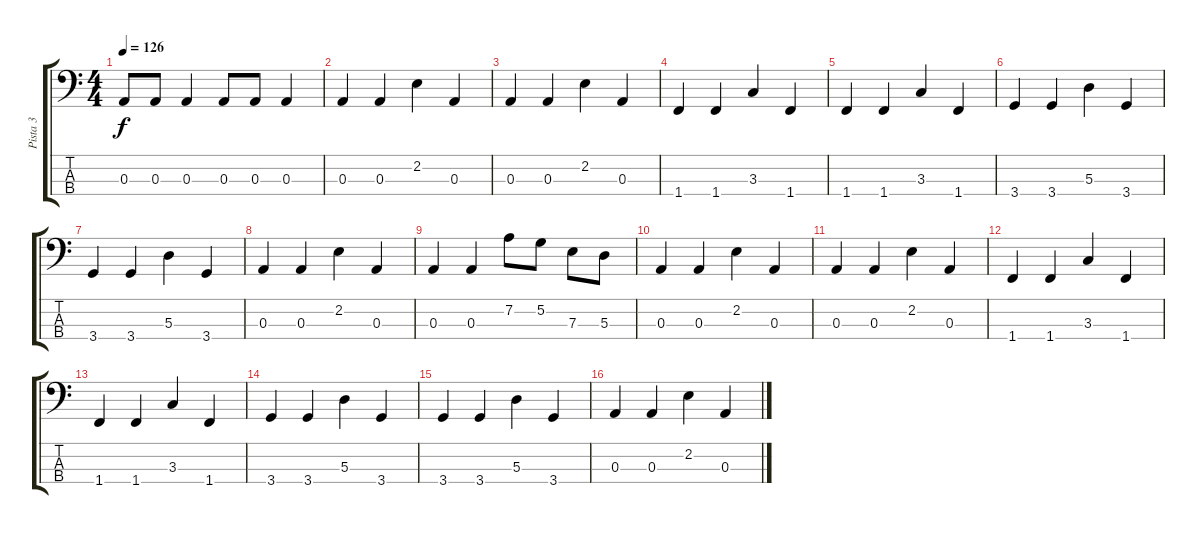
\track ("Pista 3" "Pista 3") {instrument electricbassfinger}
\staff {score tabs}
\tuning (G2 D2 A1 E1) {hide}
\ts (4 4)
\tempo 126
\clef f4
\ks c
0.3.8{dy f} 0.3.8 0.3.4 0.3.8 0.3.8 0.3.4 |
0.3.4 0.3.4 2.2.4 0.3.4 |
0.3.4 0.3.4 2.2.4 0.3.4 |
1.4.4 1.4.4 3.3.4 1.4.4 |
1.4.4 1.4.4 3.3.4 1.4.4 |
3.4.4 3.4.4 5.3.4 3.4.4 |
3.4.4 3.4.4 5.3.4 3.4.4 |
0.3.4 0.3.4 2.2.4 0.3.4 |
0.3.4 0.3.4 7.2.8 5.2.8 7.3.8 5.3.8 |
0.3.4 0.3.4 2.2.4 0.3.4 |
0.3.4 0.3.4 2.2.4 0.3.4 |
1.4.4 1.4.4 3.3.4 1.4.4 |
1.4.4 1.4.4 3.3.4 1.4.4 |
3.4.4 3.4.4 5.3.4 3.4.4 |
3.4.4 3.4.4 5.3.4 3.4.4 |
0.3.4 0.3.4 2.2.4 0.3.4
